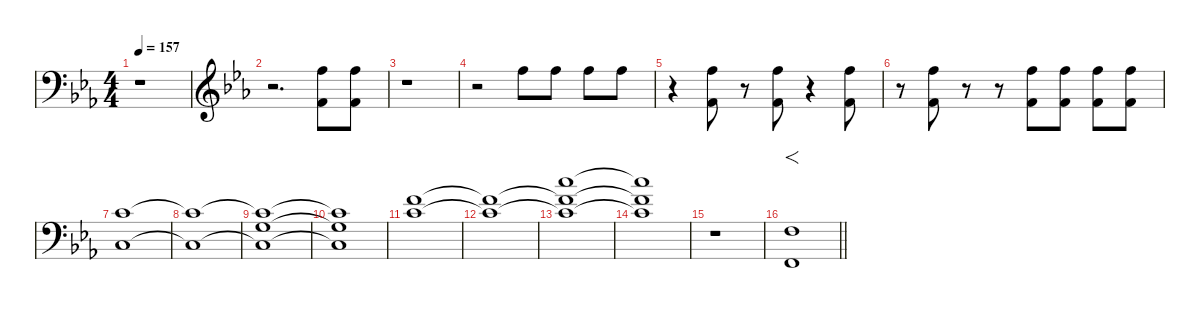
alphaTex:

\defaultSystemsLayout 4
\hideDynamics
\bracketExtendMode nobrackets
\singleTrackTrackNamePolicy hidden
\multiTrackTrackNamePolicy hidden
\firstSystemTrackNameMode fullname
\otherSystemsTrackNameOrientation horizontal
\track ("Strings" "vln.") {instrument stringensemble1}
\staff {score}
\tuning (E4 B3 G3 D3 A2 E2)
\ts (4 4)
\tempo 157
\clef f4
\ks cminor
r.1{dy f beam Down} |
\clef g2
r.2{d instrument orchestrahit beam Down} (13.1{acc forcenatural} 6.2{acc forcenatural}).8{beam Down} (13.1{acc forcenatural} 6.2{acc forcenatural}).8{beam Down} |
r.1{beam Down} |
r.2{beam Down} 13.1{acc forcenatural}.8{beam Down} 13.1{acc forcenatural}.8{beam Down} 13.1{acc forcenatural}.8{beam Down} 13.1{acc forcenatural}.8{beam Down} |
r.4{beam Down} (13.1{acc forcenatural} 6.2{acc forcenatural}).8{beam Down} r.8{beam Down} (13.1{acc forcenatural} 6.2{acc forcenatural}).8{beam Down} r.4{beam Down} (13.1{acc forcenatural} 6.2{acc forcenatural}).8{beam Down} |
r.8{beam Down} (13.1{acc forcenatural} 6.2{acc forcenatural}).8{beam Down} r.8{beam Down} r.8{beam Down} (13.1{acc forcenatural} 6.2{acc forcenatural}).8{dy p beam Down} (13.1{acc forcenatural} 6.2{acc forcenatural}).8{dy mp beam Down} (13.1{acc forcenatural} 6.2{acc forcenatural}).8{dy mf beam Down} (13.1{acc forcenatural} 6.2{acc forcenatural}).8{dy f beam Down} |
\clef f4
(5.3{acc forcenatural} 3.5{acc forcenatural}).1{instrument stringensemble1 beam Down} |
(5.3{t acc forcenatural} 3.5{t acc forcenatural}).1{beam Down} |
(5.3{t acc forcenatural} 5.4{acc forcenatural} 3.5{t acc forcenatural}).1{beam Down} |
(5.3{t acc forcenatural} 5.4{t acc forcenatural} 3.5{t acc forcenatural}).1{beam Down} |
(6.2{acc forcenatural} 5.3{acc forcenatural}).1{beam Down} |
(6.2{t acc forcenatural} 5.3{t acc forcenatural}).1{beam Down} |
(8.1{acc forcenatural} 6.2{t acc forcenatural} 5.3{t acc forcenatural}).1{beam Down} |
(8.1{t acc forcenatural} 6.2{t acc forcenatural} 5.3{t acc forcenatural}).1{beam Down} |
r.1{beam Down} |
\barLineRight lightlight
(3.4{acc forcenatural} 1.6{acc forcenatural}).1{f beam Up}
